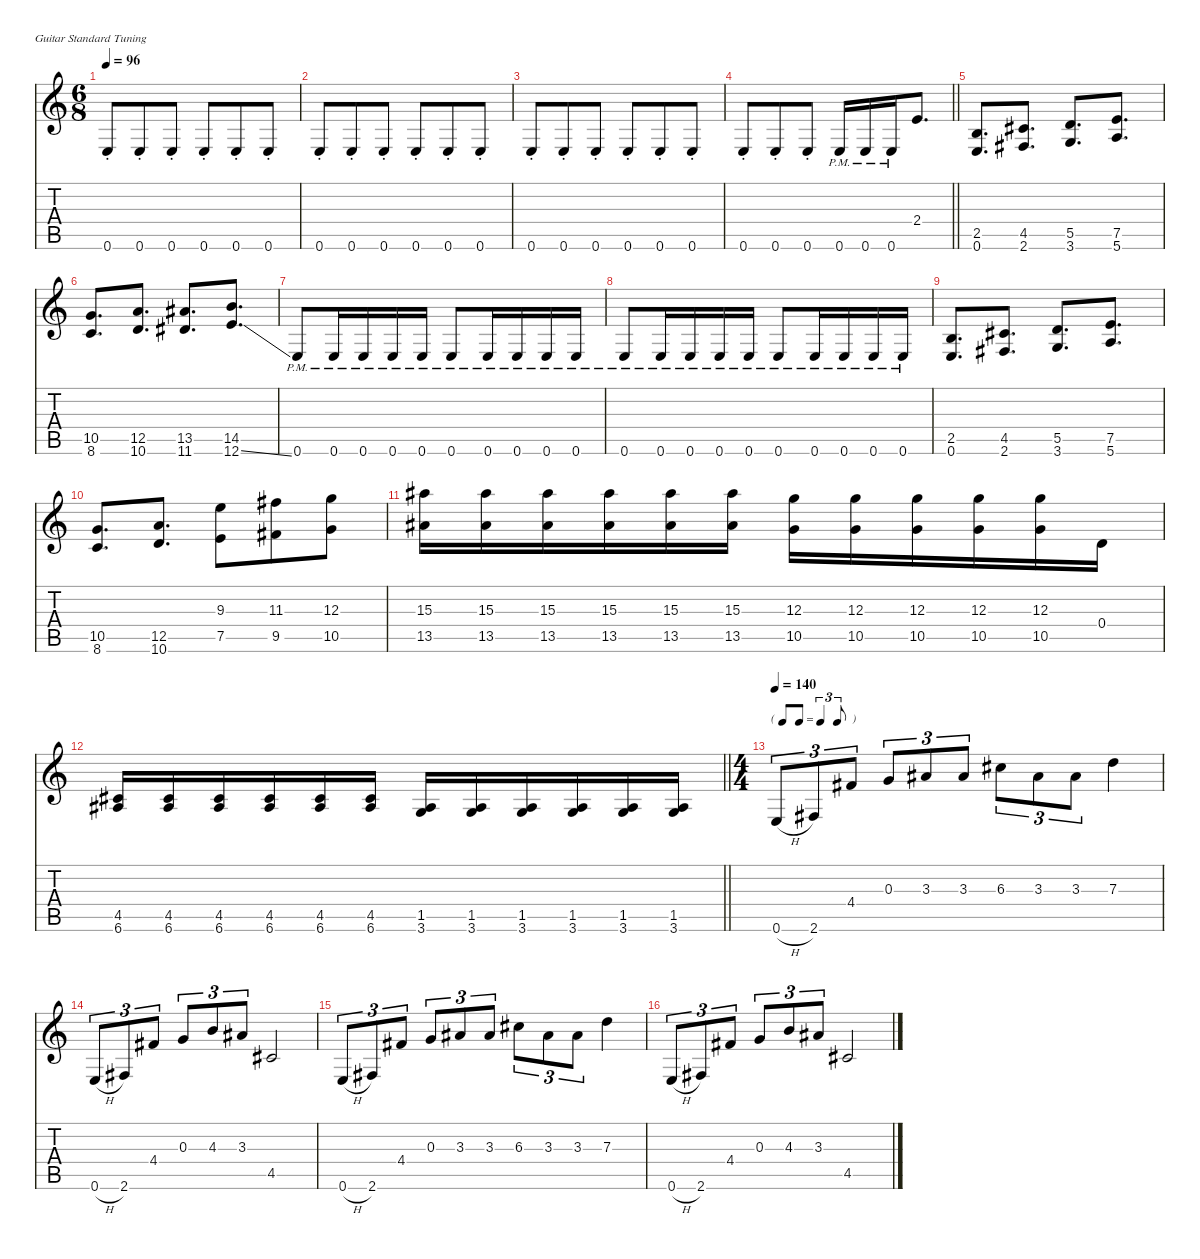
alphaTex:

\defaultSystemsLayout 4
\hideDynamics
\bracketExtendMode nobrackets
\singleTrackTrackNamePolicy hidden
\multiTrackTrackNamePolicy hidden
\firstSystemTrackNameMode fullname
\firstSystemTrackNameOrientation horizontal
\otherSystemsTrackNameOrientation horizontal
\track ("Rhythm Guitar 1 [Mikael Akerfeldt + Pete" "dist.guit.") {defaultSystemsLayout 4 mute instrument distortionguitar}
\staff {score tabs}
\tuning (E4 B3 G3 D3 A2 E2)
\ts (6 8)
\tempo 96
\clef g2
\ks c
0.6{st}.8{dy f beam Up} 0.6{st}.8{beam Up} 0.6{st}.8{beam Up} 0.6{st}.8{beam Up} 0.6{st}.8{beam Up} 0.6{st}.8{beam Up} |
0.6{st}.8{beam Up} 0.6{st}.8{beam Up} 0.6{st}.8{beam Up} 0.6{st}.8{beam Up} 0.6{st}.8{beam Up} 0.6{st}.8{beam Up} |
0.6{st}.8{beam Up} 0.6{st}.8{beam Up} 0.6{st}.8{beam Up} 0.6{st}.8{beam Up} 0.6{st}.8{beam Up} 0.6{st}.8{beam Up} |
\barLineRight lightlight
0.6{st}.8{beam Up} 0.6{st}.8{beam Up} 0.6{st}.8{beam Up} 0.6{pm}.16{beam Up} 0.6{pm}.16{beam Up} 0.6{pm}.16{beam Up} 2.4.8{d beam Up} |
(2.5 0.6).8{d beam Up} (4.5{acc #} 2.6{acc #}).8{d beam Up} (5.5 3.6).8{d beam Up} (7.5 5.6).8{d beam Up} |
(10.5 8.6).8{d beam Up} (12.5 10.6).8{d beam Up} (13.5{acc #} 11.6{acc #}).8{d beam Up} (14.5 12.6{ss}).8{d beam Up} |
0.6{pm}.8{beam Up} 0.6{pm}.16{beam Up} 0.6{pm}.16{beam Up} 0.6{pm}.16{beam Up} 0.6{pm}.16{beam Up} 0.6{pm}.8{beam Up} 0.6{pm}.16{beam Up} 0.6{pm}.16{beam Up} 0.6{pm}.16{beam Up} 0.6{pm}.16{beam Up} |
0.6{pm}.8{beam Up} 0.6{pm}.16{beam Up} 0.6{pm}.16{beam Up} 0.6{pm}.16{beam Up} 0.6{pm}.16{beam Up} 0.6{pm}.8{beam Up} 0.6{pm}.16{beam Up} 0.6{pm}.16{beam Up} 0.6{pm}.16{beam Up} 0.6{pm}.16{beam Up} |
(2.5 0.6).8{d beam Up} (4.5{acc #} 2.6{acc #}).8{d beam Up} (5.5 3.6).8{d beam Up} (7.5 5.6).8{d beam Up} |
(10.5 8.6).8{d beam Up} (12.5 10.6).8{d beam Up} (9.3 7.5).8{beam Down} (11.3{acc #} 9.5{acc #}).8{beam Down} (12.3 10.5).8{beam Down} |
(15.3{acc #} 13.5{acc #}).16{beam Down} (15.3{acc #} 13.5{acc #}).16{beam Down} (15.3{acc #} 13.5{acc #}).16{beam Down} (15.3{acc #} 13.5{acc #}).16{beam Down} (15.3{acc #} 13.5{acc #}).16{beam Down} (15.3{acc #} 13.5{acc #}).16{beam Down} (12.3 10.5).16{beam Down} (12.3 10.5).16{beam Down} (12.3 10.5).16{beam Down} (12.3 10.5).16{beam Down} (12.3 10.5).16{beam Down} 0.4.16{beam Down} |
\barLineRight lightlight
(4.5{acc #} 6.6{acc #}).16{beam Up} (4.5{acc #} 6.6{acc #}).16{beam Up} (4.5{acc #} 6.6{acc #}).16{beam Up} (4.5{acc #} 6.6{acc #}).16{beam Up} (4.5{acc #} 6.6{acc #}).16{beam Up} (4.5{acc #} 6.6{acc #}).16{beam Up} (1.5{acc #} 3.6).16{beam Up} (1.5{acc #} 3.6).16{beam Up} (1.5{acc #} 3.6).16{beam Up} (1.5{acc #} 3.6).16{beam Up} (1.5{acc #} 3.6).16{beam Up} (1.5{acc #} 3.6).16{beam Up} |
\ts (4 4)
\beaming (8 2 2 2 2)
\tf triplet8th
\tempo 140
0.6{h}.8{tu (3 2) beam Up} 2.6{acc #}.8{tu (3 2) beam Up} 4.4{acc #}.8{tu (3 2) beam Up} 0.3.8{tu (3 2) beam Up} 3.3{acc #}.8{tu (3 2) beam Up} 3.3{acc #}.8{tu (3 2) beam Up} 6.3{acc #}.8{tu (3 2) beam Down} 3.3{acc #}.8{tu (3 2) beam Down} 3.3{acc #}.8{tu (3 2) beam Down} 7.3.4{beam Down} |
0.6{h}.8{tu (3 2) beam Up} 2.6{acc #}.8{tu (3 2) beam Up} 4.4{acc #}.8{tu (3 2) beam Up} 0.3.8{tu (3 2) beam Up} 4.3.8{tu (3 2) beam Up} 3.3{acc #}.8{tu (3 2) beam Up} 4.5{acc #}.2{beam Up} |
0.6{h}.8{tu (3 2) beam Up} 2.6{acc #}.8{tu (3 2) beam Up} 4.4{acc #}.8{tu (3 2) beam Up} 0.3.8{tu (3 2) beam Up} 3.3{acc #}.8{tu (3 2) beam Up} 3.3{acc #}.8{tu (3 2) beam Up} 6.3{acc #}.8{tu (3 2) beam Down} 3.3{acc #}.8{tu (3 2) beam Down} 3.3{acc #}.8{tu (3 2) beam Down} 7.3.4{beam Down} |
0.6{h}.8{tu (3 2) beam Up} 2.6{acc #}.8{tu (3 2) beam Up} 4.4{acc #}.8{tu (3 2) beam Up} 0.3.8{tu (3 2) beam Up} 4.3.8{tu (3 2) beam Up} 3.3{acc #}.8{tu (3 2) beam Up} 4.5{acc #}.2{beam Up}
